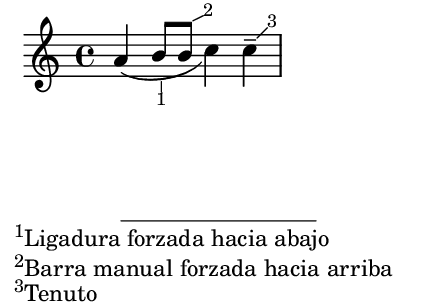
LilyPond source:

%% Generated by lilypond-book
%% Options: [exampleindent=10.16\mm,indent=0\mm,line-width=160\mm,papersize="a8landscape",quote]
\include "lilypond-book-preamble.ly"


% ****************************************************************
% Start cut-&-pastable-section
% ****************************************************************

#(ly:set-option 'eps-box-padding 3.000000)



\paper {
  #(set-paper-size "a8landscape")
  indent = 0\mm
  line-width = 160\mm
  % offset the left padding, also add 1mm as lilypond creates cropped
  % images with a little space on the right
  line-width = #(- line-width (* mm  3.000000) (* mm 1))
  line-width = 160\mm - 2.0 * 10.16\mm
  % offset the left padding, also add 1mm as lilypond creates cropped
  % images with a little space on the right
  line-width = #(- line-width (* mm  3.000000) (* mm 1))
}

\layout {
  
}




% ****************************************************************
% ly snippet:
% ****************************************************************
\sourcefileline 1540
\book {
  \header { tagline = ##f }
  \relative {
    a'4_\footnote #'(0 . -1) "Ligadura forzada hacia abajo" (
    b8^\footnote #'(1 . 0.5) "Barra manual forzada hacia arriba" [
    b8 ]
    c4 )
    c-\footnote #'(1 . 1) "Tenuto" --
  }
}



% ****************************************************************
% end ly snippet
% ****************************************************************
